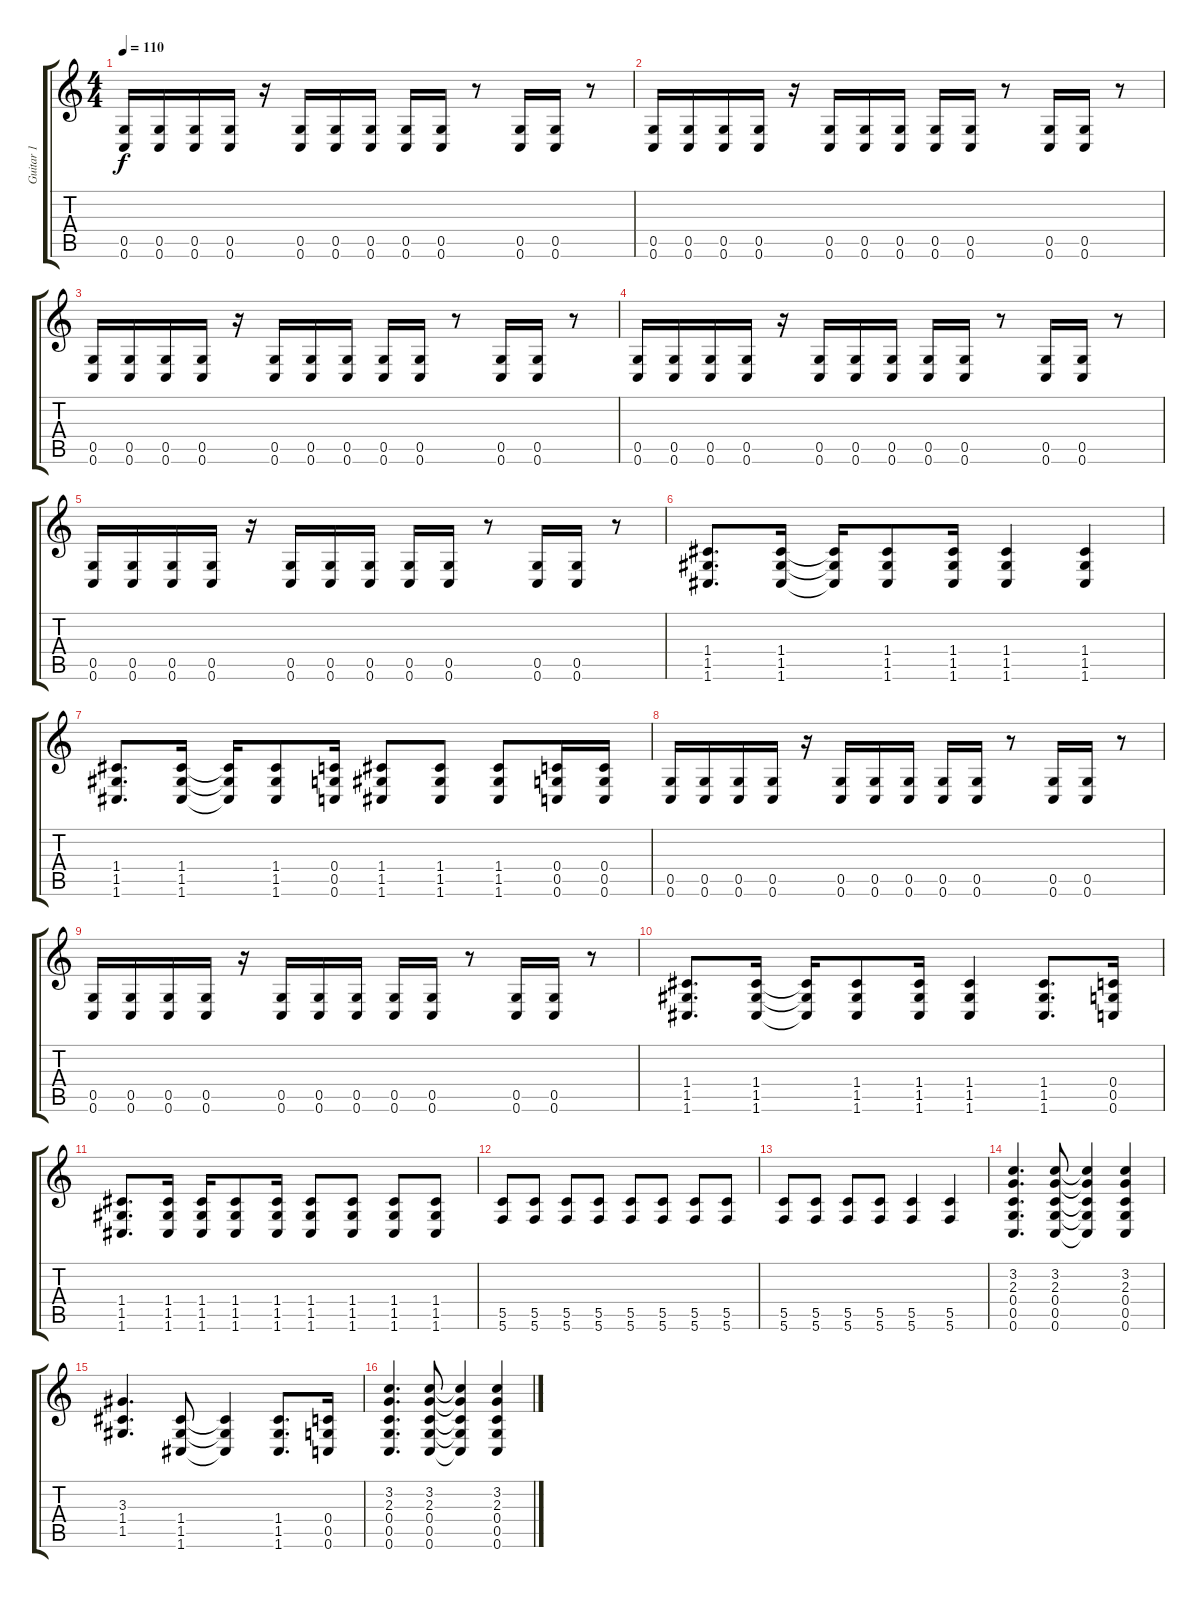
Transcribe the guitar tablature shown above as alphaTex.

\track ("Guitar 1" "Guitar 1") {instrument overdrivenguitar}
\staff {score tabs}
\tuning (D4 A3 F3 C3 G2 C2) {hide}
\ts (4 4)
\tempo 110
\clef g2
\ks c
(0.5 0.6).16{dy f} (0.5 0.6).16 (0.5 0.6).16 (0.5 0.6).16 r.16 (0.5 0.6).16 (0.5 0.6).16 (0.5 0.6).16 (0.5 0.6).16 (0.5 0.6).16 r.8 (0.5 0.6).16 (0.5 0.6).16 r.8 |
(0.5 0.6).16 (0.5 0.6).16 (0.5 0.6).16 (0.5 0.6).16 r.16 (0.5 0.6).16 (0.5 0.6).16 (0.5 0.6).16 (0.5 0.6).16 (0.5 0.6).16 r.8 (0.5 0.6).16 (0.5 0.6).16 r.8 |
(0.5 0.6).16 (0.5 0.6).16 (0.5 0.6).16 (0.5 0.6).16 r.16 (0.5 0.6).16 (0.5 0.6).16 (0.5 0.6).16 (0.5 0.6).16 (0.5 0.6).16 r.8 (0.5 0.6).16 (0.5 0.6).16 r.8 |
(0.5 0.6).16 (0.5 0.6).16 (0.5 0.6).16 (0.5 0.6).16 r.16 (0.5 0.6).16 (0.5 0.6).16 (0.5 0.6).16 (0.5 0.6).16 (0.5 0.6).16 r.8 (0.5 0.6).16 (0.5 0.6).16 r.8 |
(0.5 0.6).16 (0.5 0.6).16 (0.5 0.6).16 (0.5 0.6).16 r.16 (0.5 0.6).16 (0.5 0.6).16 (0.5 0.6).16 (0.5 0.6).16 (0.5 0.6).16 r.8 (0.5 0.6).16 (0.5 0.6).16 r.8 |
(1.4 1.5 1.6).8{d} (1.4 1.5 1.6).16 (1.4{t} 1.5{t} 1.6{t}).16 (1.4 1.5 1.6).8 (1.4 1.5 1.6).16 (1.4 1.5 1.6).4 (1.4 1.5 1.6).4 |
(1.4 1.5 1.6).8{d} (1.4 1.5 1.6).16 (1.4{t} 1.5{t} 1.6{t}).16 (1.4 1.5 1.6).8 (0.4 0.5 0.6).16 (1.4 1.5 1.6).8 (1.4 1.5 1.6).8 (1.4 1.5 1.6).8 (0.4 0.5 0.6).16 (0.4 0.5 0.6).16 |
(0.5 0.6).16 (0.5 0.6).16 (0.5 0.6).16 (0.5 0.6).16 r.16 (0.5 0.6).16 (0.5 0.6).16 (0.5 0.6).16 (0.5 0.6).16 (0.5 0.6).16 r.8 (0.5 0.6).16 (0.5 0.6).16 r.8 |
(0.5 0.6).16 (0.5 0.6).16 (0.5 0.6).16 (0.5 0.6).16 r.16 (0.5 0.6).16 (0.5 0.6).16 (0.5 0.6).16 (0.5 0.6).16 (0.5 0.6).16 r.8 (0.5 0.6).16 (0.5 0.6).16 r.8 |
(1.4 1.5 1.6).8{d} (1.4 1.5 1.6).16 (1.4{t} 1.5{t} 1.6{t}).16 (1.4 1.5 1.6).8 (1.4 1.5 1.6).16 (1.4 1.5 1.6).4 (1.4 1.5 1.6).8{d} (0.4 0.5 0.6).16 |
(1.4 1.5 1.6).8{d} (1.4 1.5 1.6).16 (1.4 1.5 1.6).16 (1.4 1.5 1.6).8 (1.4 1.5 1.6).16 (1.4 1.5 1.6).8 (1.4 1.5 1.6).8 (1.4 1.5 1.6).8 (1.4 1.5 1.6).8 |
(5.5 5.6).8 (5.5 5.6).8 (5.5 5.6).8 (5.5 5.6).8 (5.5 5.6).8 (5.5 5.6).8 (5.5 5.6).8 (5.5 5.6).8 |
(5.5 5.6).8 (5.5 5.6).8 (5.5 5.6).8 (5.5 5.6).8 (5.5 5.6).4 (5.5 5.6).4 |
(3.2 2.3 0.4 0.5 0.6).4{d} (3.2 2.3 0.4 0.5 0.6).8 (3.2{t} 2.3{t} 0.4{t} 0.5{t} 0.6{t}).4 (3.2 2.3 0.4 0.5 0.6).4 |
(3.3 1.4 1.5).4{d} (1.4 1.5 1.6).8 (1.4{t} 1.5{t} 1.6{t}).4 (1.4 1.5 1.6).8{d} (0.4 0.5 0.6).16 |
(3.2 2.3 0.4 0.5 0.6).4{d} (3.2 2.3 0.4 0.5 0.6).8 (3.2{t} 2.3{t} 0.4{t} 0.5{t} 0.6{t}).4 (3.2 2.3 0.4 0.5 0.6).4
